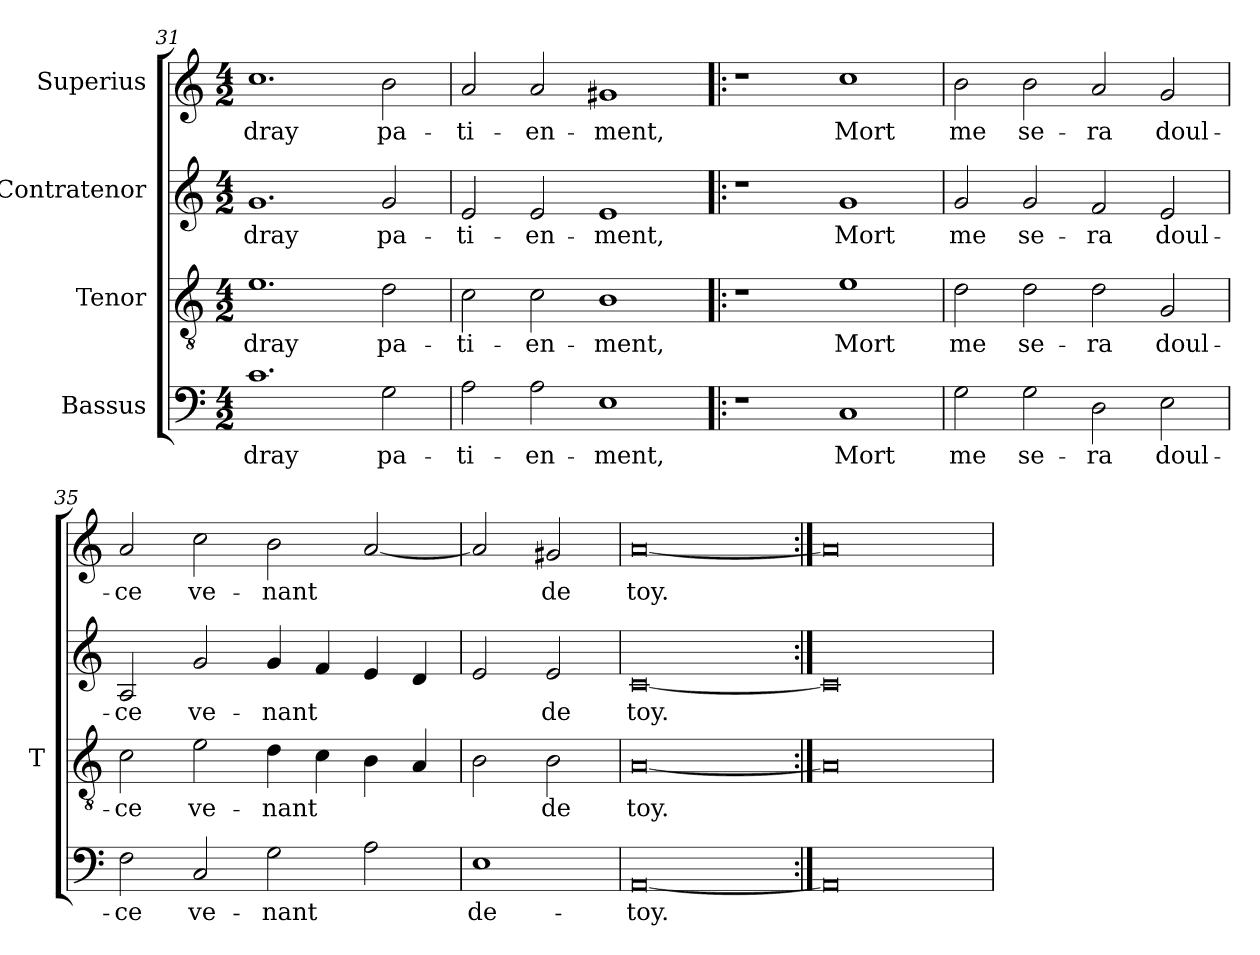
**kern	**text	**kern	**text	**kern	**text	**kern	**text
*part4	*part4	*part3	*part3	*part2	*part2	*part1	*part1
*staff4	*staff4	*staff3	*staff3	*staff2	*staff2	*staff1	*staff1
*I"Bassus	*	*I"Tenor	*	*I"Contratenor	*	*I"Superius	*
*	*	*I'T	*	*	*	*	*
*clefF4	*	*clefGv2	*	*clefG2	*	*clefG2	*
*k[]	*	*k[]	*	*k[]	*	*k[]	*
*M4/2	*	*M4/2	*	*M4/2	*	*M4/2	*
=31	=31	=31	=31	=31	=31	=31	=31
1.c	-dray	1.e	-dray	1.g	-dray	1.cc	-dray
2G	pa-	2d	pa-	2g	pa-	2b	pa-
=32	=32	=32	=32	=32	=32	=32	=32
2A	ti-	2c	ti-	2e	ti-	2a	ti-
2A	en-	2c	en-	2e	en-	2a	en-
1E	-ment,	1B	-ment,	1e	-ment,	1g#X	-ment,
=33!|:	=33!|:	=33!|:	=33!|:	=33!|:	=33!|:	=33!|:	=33!|:
1r	.	1r	.	1r	.	1r	.
1C	-Mort	1e	-Mort	1g	-Mort	1cc	-Mort
=34	=34	=34	=34	=34	=34	=34	=34
2G	-me	2d	-me	2g	-me	2b	-me
2G	se-	2d	se-	2g	se-	2b	se-
2D	-ra	2d	-ra	2f	-ra	2a	-ra
2E	doul-	2G	doul-	2e	doul-	2g	doul-
=35	=35	=35	=35	=35	=35	=35	=35
2F	-ce	2c	-ce	2A	-ce	2a	-ce
2C	ve-	2e	ve-	2g	ve-	2cc	ve-
2G	-nant	4d	-nant	4g	-nant	2b	-nant
.	.	4c	.	4f	.	.	.
2A	.	4B	.	4e	.	[2a	.
.	.	4A	.	4d	.	.	.
=36	=36	=36	=36	=36	=36	=36	=36
1E	de-	2B	.	2e	.	2a]	.
.	.	2B	-de	2e	-de	2g#X	-de
=37	=37	=37	=37	=37	=37	=37	=37
[0AA	-toy.	[0A	-toy.	[0c	-toy.	[0a	-toy.
=38:|!	=38:|!	=38:|!	=38:|!	=38:|!	=38:|!	=38:|!	=38:|!
0AA]	.	0A]	.	0c]	.	0a]	.
=	=	=	=	=	=	=	=
*-	*-	*-	*-	*-	*-	*-	*-
